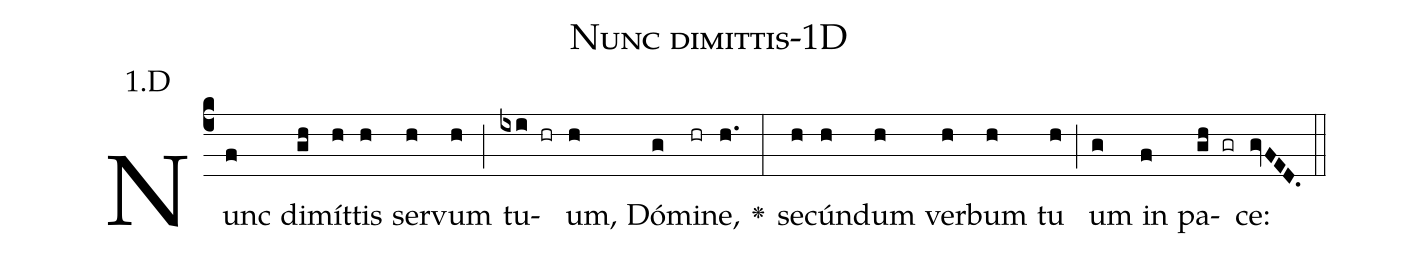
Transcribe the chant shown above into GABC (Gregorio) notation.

name: Nunc dimittis-1D;
annotation: 1.D;
%%
(c4)Nunc(f) di(gh)mít(h)tis(h) ser(h)vum(h) (;) tu(ixi hr)um,(h) Dó(g)mi(hr)ne,(h.) <v>\greheightstar</v>(:) se(h)cún(h)dum(h) ver(h)bum(h) tu(h) (;) um(g) in(f) pa(gh gr)ce:(gvFED.) (::)


%E(h) u(h) o(g) u(f) a(gh) e.(gvFED.) (::)
